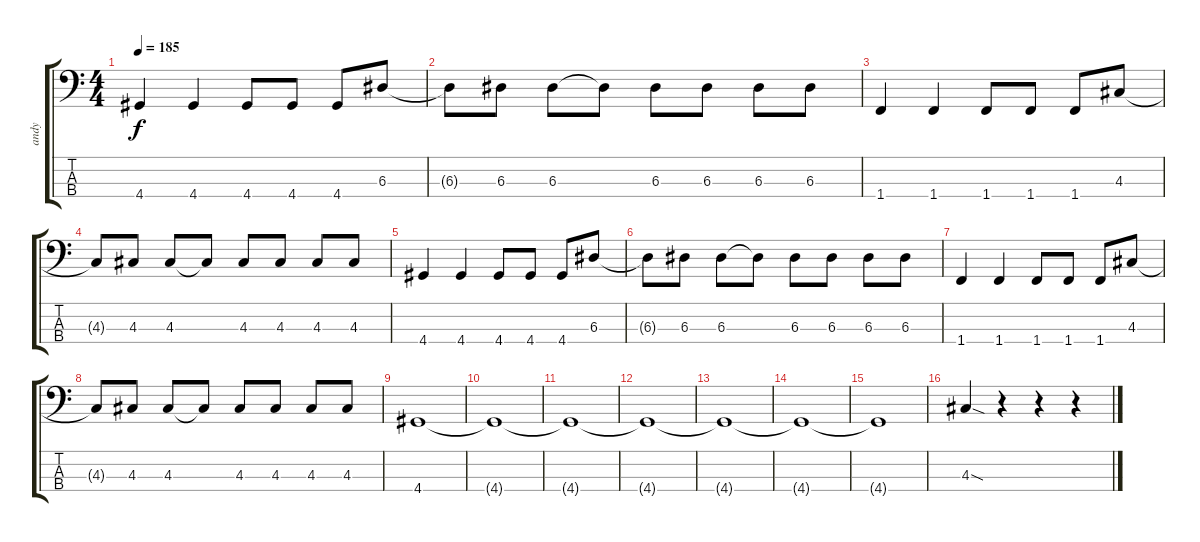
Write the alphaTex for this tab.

\track ("andy" "andy") {instrument electricbassfinger}
\staff {score tabs}
\tuning (G2 D2 A1 E1) {hide}
\ts (4 4)
\tempo 185
\clef f4
\ks c
4.4.4{dy f} 4.4.4 4.4.8 4.4.8 4.4.8 6.3.8 |
6.3{t}.8 6.3.8 6.3.8 6.3{t}.8 6.3.8 6.3.8 6.3.8 6.3.8 |
1.4.4 1.4.4 1.4.8 1.4.8 1.4.8 4.3.8 |
4.3{t}.8 4.3.8 4.3.8 4.3{t}.8 4.3.8 4.3.8 4.3.8 4.3.8 |
4.4.4 4.4.4 4.4.8 4.4.8 4.4.8 6.3.8 |
6.3{t}.8 6.3.8 6.3.8 6.3{t}.8 6.3.8 6.3.8 6.3.8 6.3.8 |
1.4.4 1.4.4 1.4.8 1.4.8 1.4.8 4.3.8 |
4.3{t}.8 4.3.8 4.3.8 4.3{t}.8 4.3.8 4.3.8 4.3.8 4.3.8 |
4.4.1 |
4.4{t}.1 |
4.4{t}.1 |
4.4{t}.1 |
4.4{t}.1 |
4.4{t}.1 |
4.4{t}.1 |
4.3{sod}.4 r.4 r.4 r.4
